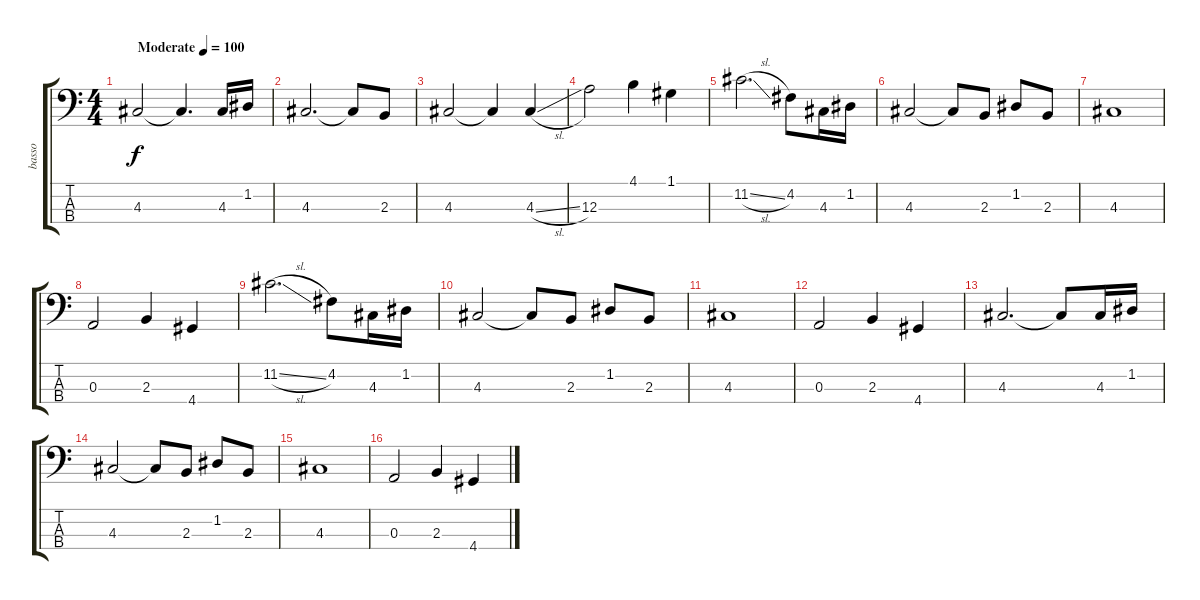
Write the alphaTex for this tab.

\track ("basso" "basso") {instrument electricbassfinger}
\staff {score tabs}
\tuning (G2 D2 A1 E1) {hide}
\ts (4 4)
\tempo (100 "Moderate")
\clef f4
\ks c
4.3.2{dy f instrument electricbassfinger} 4.3{t}.4{d} 4.3.16 1.2.16 |
4.3.2{d} 4.3{t}.8 2.3.8 |
4.3.2 4.3{t}.4 4.3{sl}.4 |
12.3.2 4.1.4 1.1.4 |
11.2{sl}.2{d} 4.2.8 4.3.16 1.2.16 |
4.3.2 4.3{t}.8 2.3.8 1.2.8 2.3.8 |
4.3.1 |
0.3.2 2.3.4 4.4.4 |
11.2{sl}.2{d} 4.2.8 4.3.16 1.2.16 |
4.3.2 4.3{t}.8 2.3.8 1.2.8 2.3.8 |
4.3.1 |
0.3.2 2.3.4 4.4.4 |
4.3.2{d} 4.3{t}.8 4.3.16 1.2.16 |
4.3.2 4.3{t}.8 2.3.8 1.2.8 2.3.8 |
4.3.1 |
0.3.2 2.3.4 4.4.4
